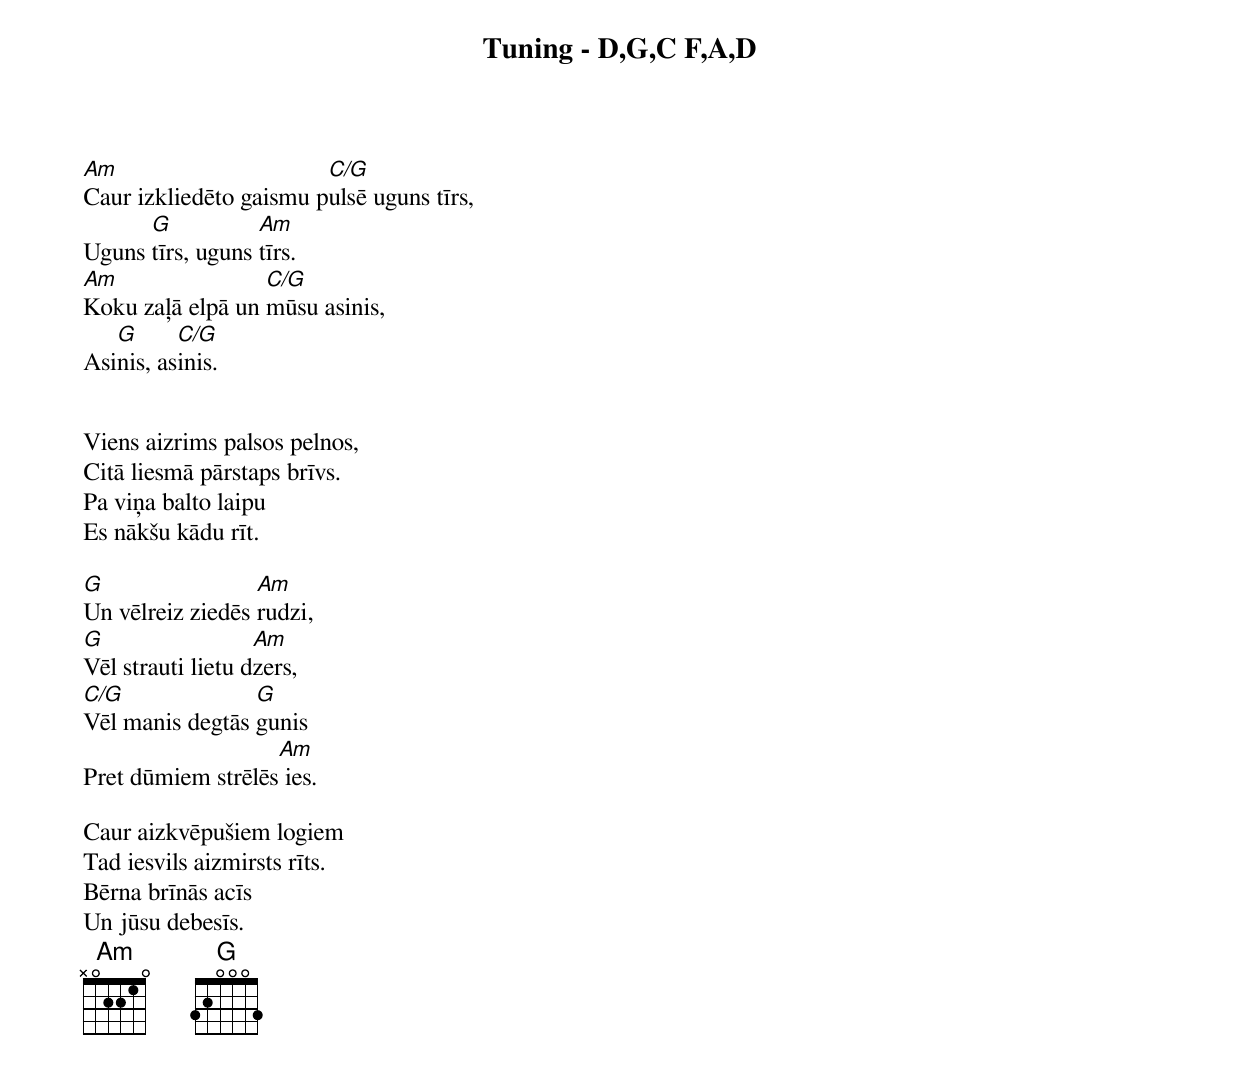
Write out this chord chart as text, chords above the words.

Tuning - D,G,C F,A,D

Am                      C/G
Caur izkliedēto gaismu pulsē uguns tīrs,
      G           Am
Uguns tīrs, uguns tīrs.
Am                C/G
Koku zaļā elpā un mūsu asinis,
   G      C/G
Asinis, asinis.


Viens aizrims palsos pelnos,
Citā liesmā pārstaps brīvs.
Pa viņa balto laipu
Es nākšu kādu rīt.

G                 Am
Un vēlreiz ziedēs rudzi,
G                  Am
Vēl strauti lietu dzers,
C/G              G
Vēl manis degtās gunis
                   Am
Pret dūmiem strēlēs ies.

Caur aizkvēpušiem logiem
Tad iesvils aizmirsts rīts.
Bērna brīnās acīs
Un jūsu debesīs.﻿
